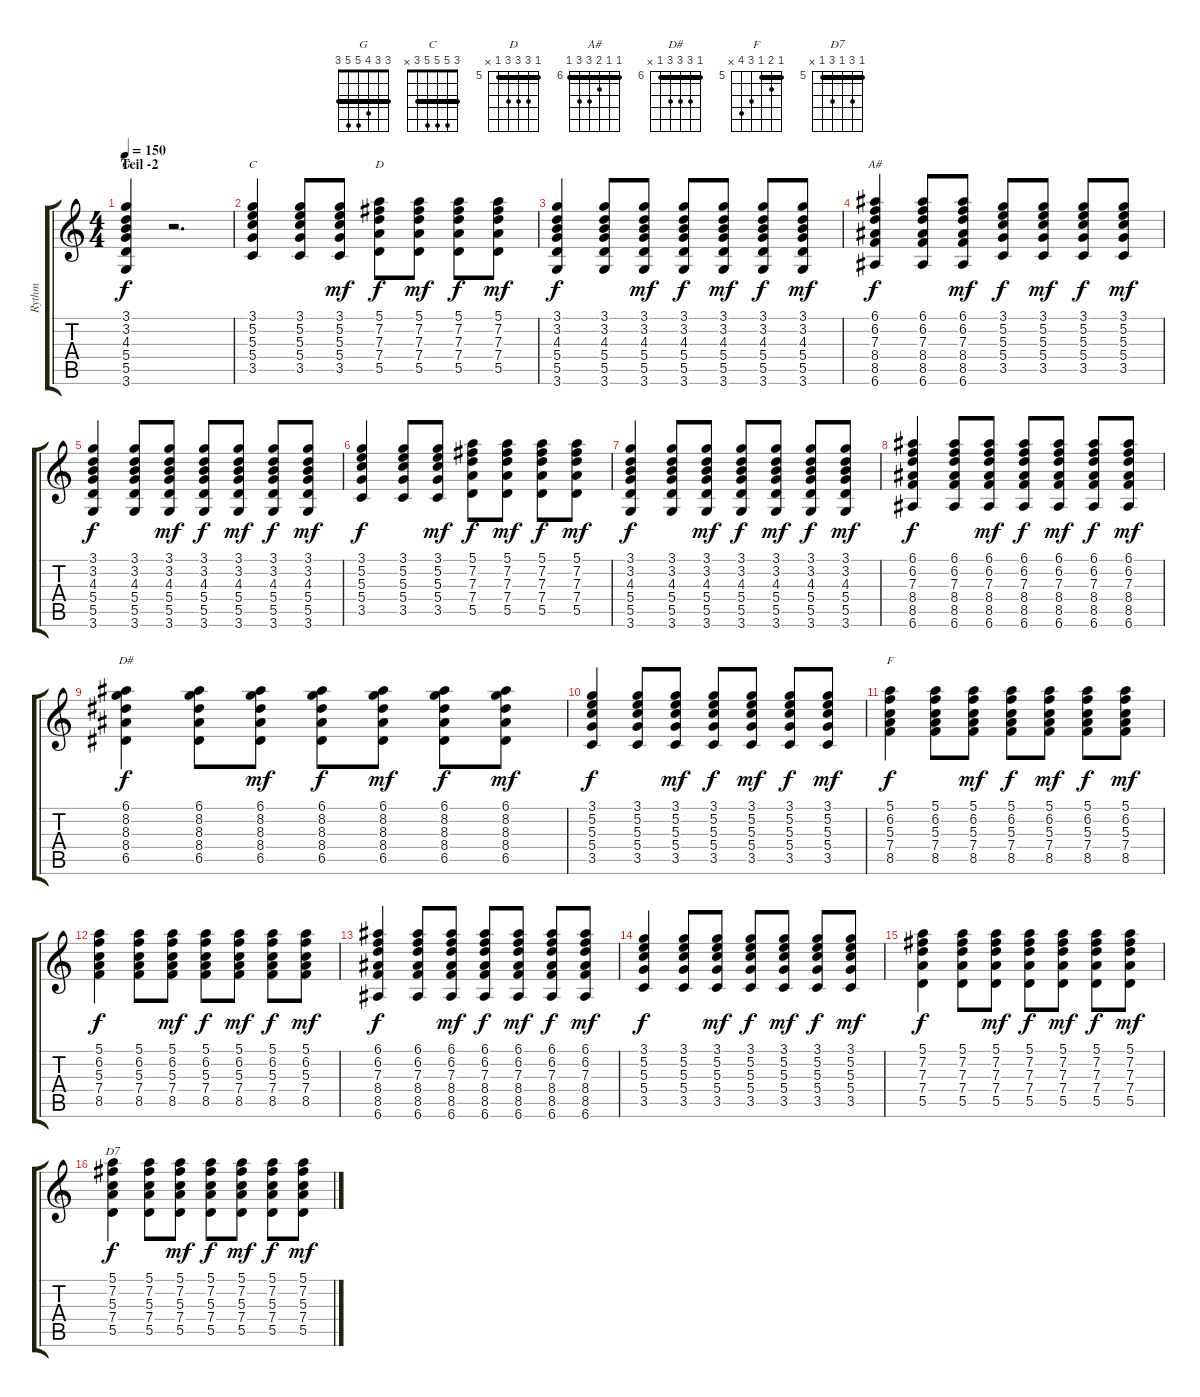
\track ("Rythm" "Rythm") {instrument acousticguitarnylon}
\staff {score tabs}
\tuning (E4 B3 G3 D3 A2 E2) {hide}
\chord ("G" 3 3 4 5 5 3) {barre 3}
\chord ("C" 3 5 5 5 3 x) {barre 3}
\chord ("D" 5 7 7 7 5 x) {firstfret 5 barre 5}
\chord ("A#" 6 6 7 8 8 6) {firstfret 6 barre 6}
\chord ("D#" 6 8 8 8 6 x) {firstfret 6 barre 6}
\chord ("F" 5 6 5 7 8 x) {firstfret 5 barre 5}
\chord ("D7" 5 7 5 7 5 x) {firstfret 5 barre 5}
\ts (4 4)
\section ("" "Teil -2")
\tempo 150
\clef g2
\ks c
(3.1 3.2 4.3 5.4 5.5 3.6).4{ch "G" dy f} r.2{d} |
(3.1 5.2 5.3 5.4 3.5).4{ch "C"} (3.1 5.2 5.3 5.4 3.5).8 (3.1 5.2 5.3 5.4 3.5).8{dy mf} (5.1 7.2 7.3 7.4 5.5).8{ch "D" dy f} (5.1 7.2 7.3 7.4 5.5).8{dy mf} (5.1 7.2 7.3 7.4 5.5).8{dy f} (5.1 7.2 7.3 7.4 5.5).8{dy mf} |
(3.1 3.2 4.3 5.4 5.5 3.6).4{dy f} (3.1 3.2 4.3 5.4 5.5 3.6).8 (3.1 3.2 4.3 5.4 5.5 3.6).8{dy mf} (3.1 3.2 4.3 5.4 5.5 3.6).8{dy f} (3.1 3.2 4.3 5.4 5.5 3.6).8{dy mf} (3.1 3.2 4.3 5.4 5.5 3.6).8{dy f} (3.1 3.2 4.3 5.4 5.5 3.6).8{dy mf} |
(6.1 6.2 7.3 8.4 8.5 6.6).4{ch "A#" dy f} (6.1 6.2 7.3 8.4 8.5 6.6).8 (6.1 6.2 7.3 8.4 8.5 6.6).8{dy mf} (3.1 5.2 5.3 5.4 3.5).8{dy f} (3.1 5.2 5.3 5.4 3.5).8{dy mf} (3.1 5.2 5.3 5.4 3.5).8{dy f} (3.1 5.2 5.3 5.4 3.5).8{dy mf} |
(3.1 3.2 4.3 5.4 5.5 3.6).4{dy f} (3.1 3.2 4.3 5.4 5.5 3.6).8 (3.1 3.2 4.3 5.4 5.5 3.6).8{dy mf} (3.1 3.2 4.3 5.4 5.5 3.6).8{dy f} (3.1 3.2 4.3 5.4 5.5 3.6).8{dy mf} (3.1 3.2 4.3 5.4 5.5 3.6).8{dy f} (3.1 3.2 4.3 5.4 5.5 3.6).8{dy mf} |
(3.1 5.2 5.3 5.4 3.5).4{dy f} (3.1 5.2 5.3 5.4 3.5).8 (3.1 5.2 5.3 5.4 3.5).8{dy mf} (5.1 7.2 7.3 7.4 5.5).8{dy f} (5.1 7.2 7.3 7.4 5.5).8{dy mf} (5.1 7.2 7.3 7.4 5.5).8{dy f} (5.1 7.2 7.3 7.4 5.5).8{dy mf} |
(3.1 3.2 4.3 5.4 5.5 3.6).4{dy f} (3.1 3.2 4.3 5.4 5.5 3.6).8 (3.1 3.2 4.3 5.4 5.5 3.6).8{dy mf} (3.1 3.2 4.3 5.4 5.5 3.6).8{dy f} (3.1 3.2 4.3 5.4 5.5 3.6).8{dy mf} (3.1 3.2 4.3 5.4 5.5 3.6).8{dy f} (3.1 3.2 4.3 5.4 5.5 3.6).8{dy mf} |
(6.1 6.2 7.3 8.4 8.5 6.6).4{dy f} (6.1 6.2 7.3 8.4 8.5 6.6).8 (6.1 6.2 7.3 8.4 8.5 6.6).8{dy mf} (6.1 6.2 7.3 8.4 8.5 6.6).8{dy f} (6.1 6.2 7.3 8.4 8.5 6.6).8{dy mf} (6.1 6.2 7.3 8.4 8.5 6.6).8{dy f} (6.1 6.2 7.3 8.4 8.5 6.6).8{dy mf} |
(6.1 8.2 8.3 8.4 6.5).4{ch "D#" dy f} (6.1 8.2 8.3 8.4 6.5).8 (6.1 8.2 8.3 8.4 6.5).8{dy mf} (6.1 8.2 8.3 8.4 6.5).8{dy f} (6.1 8.2 8.3 8.4 6.5).8{dy mf} (6.1 8.2 8.3 8.4 6.5).8{dy f} (6.1 8.2 8.3 8.4 6.5).8{dy mf} |
(3.1 5.2 5.3 5.4 3.5).4{dy f} (3.1 5.2 5.3 5.4 3.5).8 (3.1 5.2 5.3 5.4 3.5).8{dy mf} (3.1 5.2 5.3 5.4 3.5).8{dy f} (3.1 5.2 5.3 5.4 3.5).8{dy mf} (3.1 5.2 5.3 5.4 3.5).8{dy f} (3.1 5.2 5.3 5.4 3.5).8{dy mf} |
(5.1 6.2 5.3 7.4 8.5).4{ch "F" dy f} (5.1 6.2 5.3 7.4 8.5).8 (5.1 6.2 5.3 7.4 8.5).8{dy mf} (5.1 6.2 5.3 7.4 8.5).8{dy f} (5.1 6.2 5.3 7.4 8.5).8{dy mf} (5.1 6.2 5.3 7.4 8.5).8{dy f} (5.1 6.2 5.3 7.4 8.5).8{dy mf} |
(5.1 6.2 5.3 7.4 8.5).4{dy f} (5.1 6.2 5.3 7.4 8.5).8 (5.1 6.2 5.3 7.4 8.5).8{dy mf} (5.1 6.2 5.3 7.4 8.5).8{dy f} (5.1 6.2 5.3 7.4 8.5).8{dy mf} (5.1 6.2 5.3 7.4 8.5).8{dy f} (5.1 6.2 5.3 7.4 8.5).8{dy mf} |
(6.1 6.2 7.3 8.4 8.5 6.6).4{dy f} (6.1 6.2 7.3 8.4 8.5 6.6).8 (6.1 6.2 7.3 8.4 8.5 6.6).8{dy mf} (6.1 6.2 7.3 8.4 8.5 6.6).8{dy f} (6.1 6.2 7.3 8.4 8.5 6.6).8{dy mf} (6.1 6.2 7.3 8.4 8.5 6.6).8{dy f} (6.1 6.2 7.3 8.4 8.5 6.6).8{dy mf} |
(3.1 5.2 5.3 5.4 3.5).4{dy f} (3.1 5.2 5.3 5.4 3.5).8 (3.1 5.2 5.3 5.4 3.5).8{dy mf} (3.1 5.2 5.3 5.4 3.5).8{dy f} (3.1 5.2 5.3 5.4 3.5).8{dy mf} (3.1 5.2 5.3 5.4 3.5).8{dy f} (3.1 5.2 5.3 5.4 3.5).8{dy mf} |
(5.1 7.2 7.3 7.4 5.5).4{dy f} (5.1 7.2 7.3 7.4 5.5).8 (5.1 7.2 7.3 7.4 5.5).8{dy mf} (5.1 7.2 7.3 7.4 5.5).8{dy f} (5.1 7.2 7.3 7.4 5.5).8{dy mf} (5.1 7.2 7.3 7.4 5.5).8{dy f} (5.1 7.2 7.3 7.4 5.5).8{dy mf} |
(5.1 7.2 5.3 7.4 5.5).4{ch "D7" dy f} (5.1 7.2 5.3 7.4 5.5).8 (5.1 7.2 5.3 7.4 5.5).8{dy mf} (5.1 7.2 5.3 7.4 5.5).8{dy f} (5.1 7.2 5.3 7.4 5.5).8{dy mf} (5.1 7.2 5.3 7.4 5.5).8{dy f} (5.1 7.2 5.3 7.4 5.5).8{dy mf}
